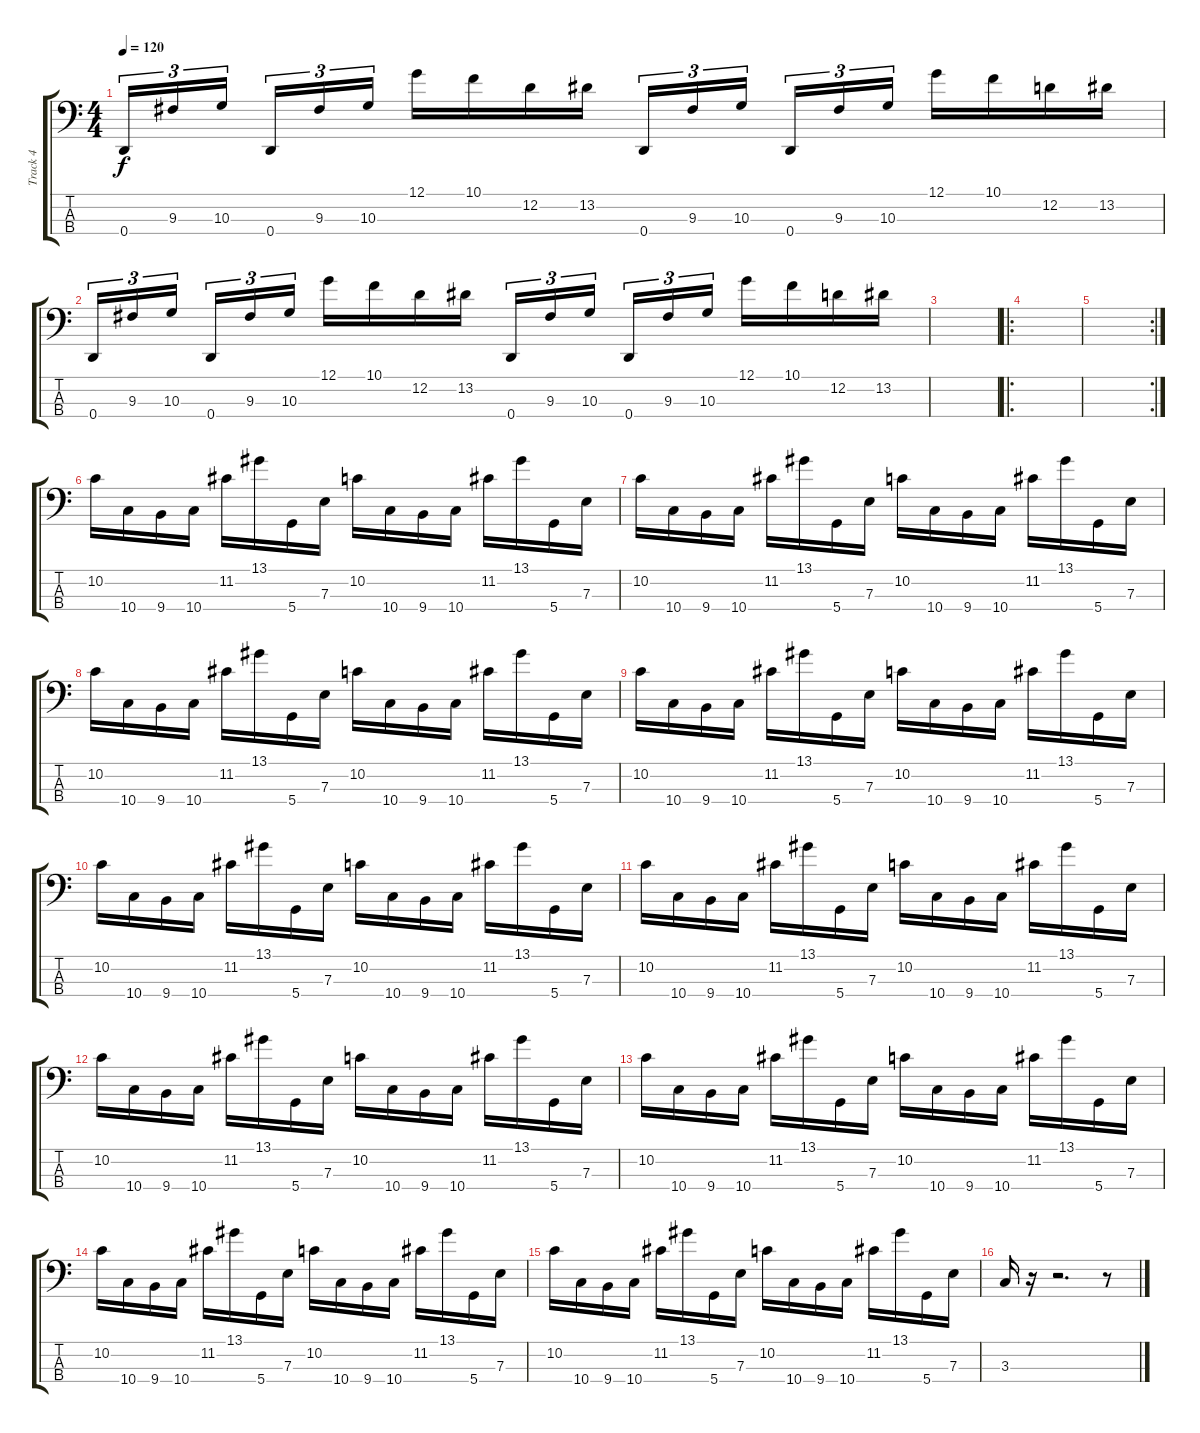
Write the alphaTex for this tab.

\track ("Track 4" "Track 4") {instrument electricbasspick}
\staff {score tabs}
\tuning (G2 D2 A1 D1) {hide}
\ts (4 4)
\tempo 120
\clef f4
\ks c
0.4.16{tu (3 2) dy f instrument slapbass1} 9.3.16{tu (3 2)} 10.3.16{tu (3 2) beam splitsecondary} 0.4.16{tu (3 2)} 9.3.16{tu (3 2)} 10.3.16{tu (3 2)} 12.1.16 10.1.16 12.2.16 13.2.16 0.4.16{tu (3 2)} 9.3.16{tu (3 2)} 10.3.16{tu (3 2) beam splitsecondary} 0.4.16{tu (3 2)} 9.3.16{tu (3 2)} 10.3.16{tu (3 2)} 12.1.16 10.1.16 12.2.16 13.2.16 |
0.4.16{tu (3 2)} 9.3.16{tu (3 2)} 10.3.16{tu (3 2) beam splitsecondary} 0.4.16{tu (3 2)} 9.3.16{tu (3 2)} 10.3.16{tu (3 2)} 12.1.16 10.1.16 12.2.16 13.2.16 0.4.16{tu (3 2)} 9.3.16{tu (3 2)} 10.3.16{tu (3 2) beam splitsecondary} 0.4.16{tu (3 2)} 9.3.16{tu (3 2)} 10.3.16{tu (3 2)} 12.1.16 10.1.16 12.2.16 13.2.16 |
|
\ro
|
\rc 2
|
10.2.16{instrument electricbasspick} 10.4.16 9.4.16 10.4.16 11.2.16 13.1.16 5.4.16 7.3.16 10.2.16 10.4.16 9.4.16 10.4.16 11.2.16 13.1.16 5.4.16 7.3.16 |
10.2.16 10.4.16 9.4.16 10.4.16 11.2.16 13.1.16 5.4.16 7.3.16 10.2.16 10.4.16 9.4.16 10.4.16 11.2.16 13.1.16 5.4.16 7.3.16 |
10.2.16{instrument electricbasspick} 10.4.16 9.4.16 10.4.16 11.2.16 13.1.16 5.4.16 7.3.16 10.2.16 10.4.16 9.4.16 10.4.16 11.2.16 13.1.16 5.4.16 7.3.16 |
10.2.16{instrument electricbasspick} 10.4.16 9.4.16 10.4.16 11.2.16 13.1.16 5.4.16 7.3.16 10.2.16 10.4.16 9.4.16 10.4.16 11.2.16 13.1.16 5.4.16 7.3.16 |
10.2.16{instrument electricbasspick} 10.4.16 9.4.16 10.4.16 11.2.16 13.1.16 5.4.16 7.3.16 10.2.16 10.4.16 9.4.16 10.4.16 11.2.16 13.1.16 5.4.16 7.3.16 |
10.2.16{instrument electricbasspick} 10.4.16 9.4.16 10.4.16 11.2.16 13.1.16 5.4.16 7.3.16 10.2.16 10.4.16 9.4.16 10.4.16 11.2.16 13.1.16 5.4.16 7.3.16 |
10.2.16{instrument electricbasspick} 10.4.16 9.4.16 10.4.16 11.2.16 13.1.16 5.4.16 7.3.16 10.2.16 10.4.16 9.4.16 10.4.16 11.2.16 13.1.16 5.4.16 7.3.16 |
10.2.16{instrument electricbasspick} 10.4.16 9.4.16 10.4.16 11.2.16 13.1.16 5.4.16 7.3.16 10.2.16 10.4.16 9.4.16 10.4.16 11.2.16 13.1.16 5.4.16 7.3.16 |
10.2.16{instrument electricbasspick} 10.4.16 9.4.16 10.4.16 11.2.16 13.1.16 5.4.16 7.3.16 10.2.16 10.4.16 9.4.16 10.4.16 11.2.16 13.1.16 5.4.16 7.3.16 |
10.2.16{instrument electricbasspick} 10.4.16 9.4.16 10.4.16 11.2.16 13.1.16 5.4.16 7.3.16 10.2.16 10.4.16 9.4.16 10.4.16 11.2.16 13.1.16 5.4.16 7.3.16 |
3.3.16 r.16 r.2{d} r.8
